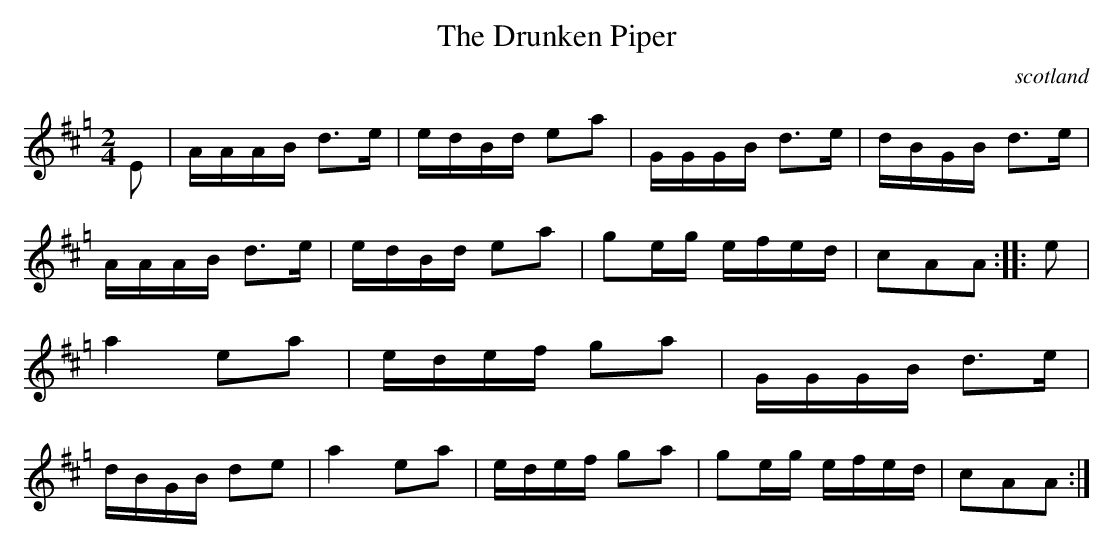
X:1
T:Drunken Piper, The
O:scotland
M:2/4
K:Hp
E2 |\
AAAB d3e | edBd e2a2 | GGGB d3e | dBGB d3e |\
AAAB d3e | edBd e2a2 | g2eg efed | c2A2A2 :|\
|: e2 |\
a4 e2a2 | edef g2a2 | GGGB d3e | dBGB d2e2 |\
a4 e2a2 | edef g2a2 | g2eg efed | c2A2A2 :|
